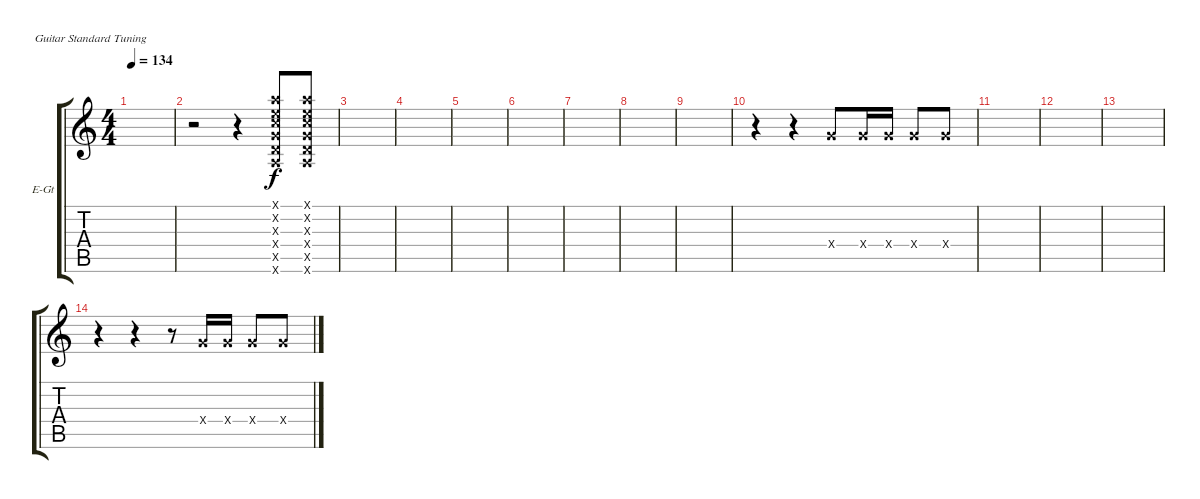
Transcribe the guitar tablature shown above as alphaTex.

\defaultSystemsLayout 4
\bracketExtendMode groupsimilarinstruments
\firstSystemTrackNameOrientation horizontal
\otherSystemsTrackNameOrientation horizontal
\track ("Electric Guitar" "E-Gt") {instrument distortionguitar}
\staff {score tabs}
\tuning (E4 B3 G3 D3 A2 E2)
\ts (4 4)
\tempo 134
\clef g2
\ks c
|
r.2 r.4 (5.6{x} 5.5{x} 5.4{x} 5.3{x} 5.2{x} 5.1{x}).8 (5.1{x} 5.2{x} 5.3{x} 5.4{x} 5.5{x} 5.6{x}).8 |
|
|
|
|
|
|
|
r.4 r.4 5.4{x}.8 5.4{x}.16 5.4{x}.16 5.4{x}.8 5.4{x}.8 |
|
|
|
r.4 r.4 r.8 5.4{x}.16 5.4{x}.16 5.4{x}.8 5.4{x}.8
